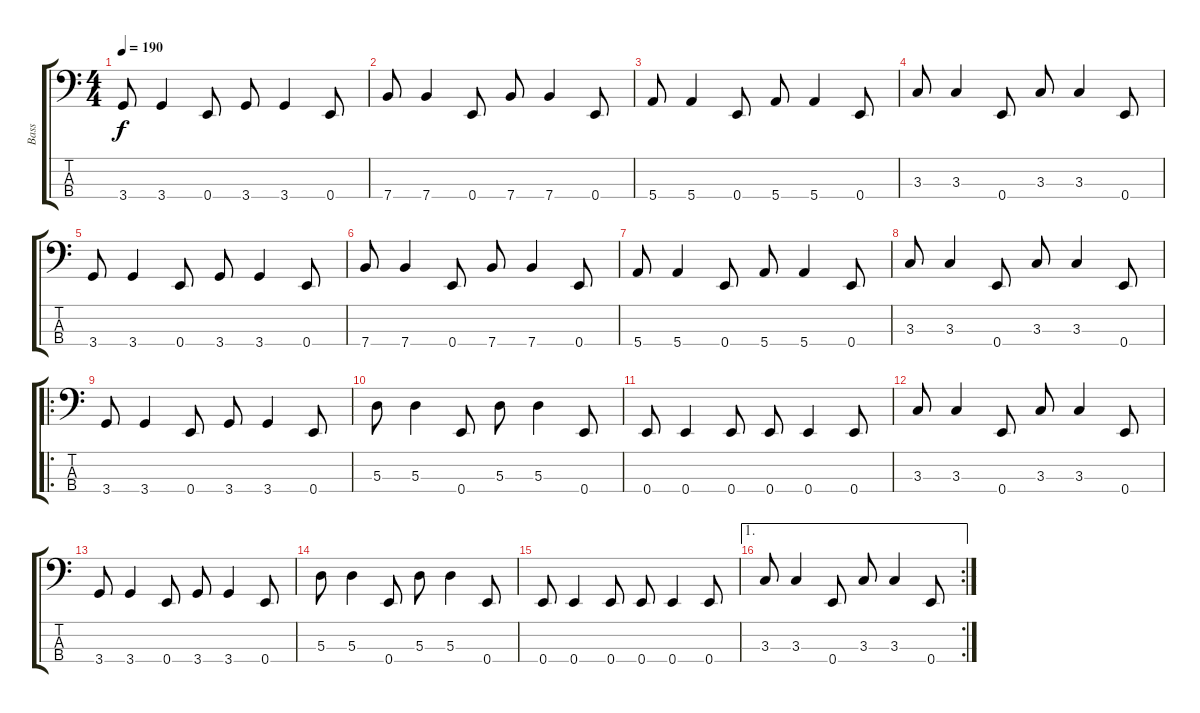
\track ("Bass" "Bass") {instrument slapbass2}
\staff {score tabs}
\tuning (G2 D2 A1 E1) {hide}
\ts (4 4)
\tempo 190
\clef f4
\ks c
3.4.8{dy f} 3.4.4 0.4.8 3.4.8 3.4.4 0.4.8 |
7.4.8 7.4.4 0.4.8 7.4.8 7.4.4 0.4.8 |
5.4.8 5.4.4 0.4.8 5.4.8 5.4.4 0.4.8 |
3.3.8 3.3.4 0.4.8 3.3.8 3.3.4 0.4.8 |
3.4.8 3.4.4 0.4.8 3.4.8 3.4.4 0.4.8 |
7.4.8 7.4.4 0.4.8 7.4.8 7.4.4 0.4.8 |
5.4.8 5.4.4 0.4.8 5.4.8 5.4.4 0.4.8 |
3.3.8 3.3.4 0.4.8 3.3.8 3.3.4 0.4.8 |
\ro
3.4.8 3.4.4 0.4.8 3.4.8 3.4.4 0.4.8 |
5.3.8 5.3.4 0.4.8 5.3.8 5.3.4 0.4.8 |
0.4.8 0.4.4 0.4.8 0.4.8 0.4.4 0.4.8 |
3.3.8 3.3.4 0.4.8 3.3.8 3.3.4 0.4.8 |
3.4.8 3.4.4 0.4.8 3.4.8 3.4.4 0.4.8 |
5.3.8 5.3.4 0.4.8 5.3.8 5.3.4 0.4.8 |
0.4.8 0.4.4 0.4.8 0.4.8 0.4.4 0.4.8 |
\ae 1
\rc 2
3.3.8 3.3.4 0.4.8 3.3.8 3.3.4 0.4.8
